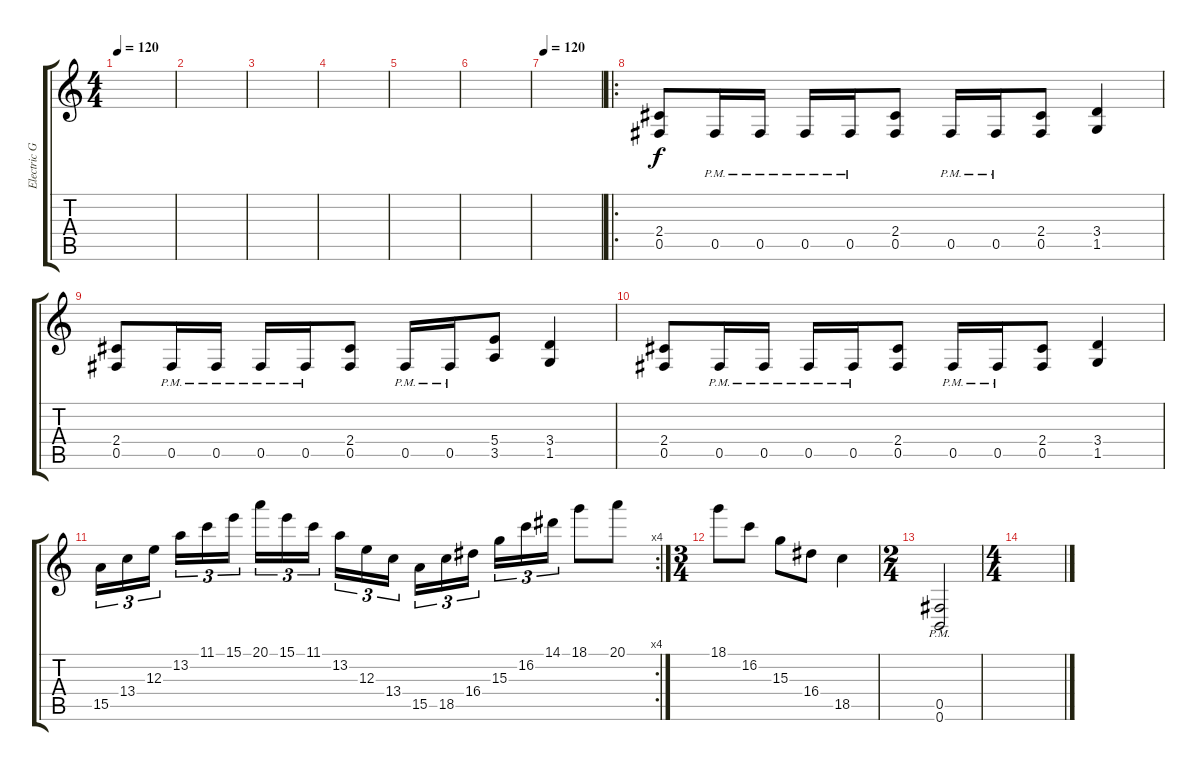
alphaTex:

\track ("Electric Guitar" "Electric G") {instrument distortionguitar}
\staff {score tabs}
\tuning (Db4 Ab3 E3 B2 Gb2 B1) {hide}
\ts (4 4)
\tempo 120
\clef g2
\ks c
|
|
|
|
|
|
\tempo 120
|
\ro
(2.4 0.5).8 0.5{pm}.16 0.5{pm}.16 0.5{pm}.16 0.5{pm}.16 (2.4 0.5).8 0.5{pm}.16 0.5{pm}.16 (2.4 0.5).8 (3.4 1.5).4 |
(2.4 0.5).8 0.5{pm}.16 0.5{pm}.16 0.5{pm}.16 0.5{pm}.16 (2.4 0.5).8 0.5{pm}.16 0.5{pm}.16 (5.4 3.5).8 (3.4 1.5).4 |
(2.4 0.5).8 0.5{pm}.16 0.5{pm}.16 0.5{pm}.16 0.5{pm}.16 (2.4 0.5).8 0.5{pm}.16 0.5{pm}.16 (2.4 0.5).8 (3.4 1.5).4 |
\rc 4
15.5.16{tu (3 2)} 13.4.16{tu (3 2)} 12.3.16{tu (3 2)} 13.2.16{tu (3 2)} 11.1.16{tu (3 2)} 15.1.16{tu (3 2)} 20.1.16{tu (3 2)} 15.1.16{tu (3 2)} 11.1.16{tu (3 2)} 13.2.16{tu (3 2)} 12.3.16{tu (3 2)} 13.4.16{tu (3 2)} 15.5.16{tu (3 2)} 18.5.16{tu (3 2)} 16.4.16{tu (3 2)} 15.3.16{tu (3 2)} 16.2.16{tu (3 2)} 14.1.16{tu (3 2)} 18.1.8 20.1.8 |
\ts (3 4)
18.1.8 16.2.8 15.3.8 16.4.8 18.5.4 |
\ts (2 4)
(0.5{pm} 0.6{pm}).2 |
\ts (4 4)
